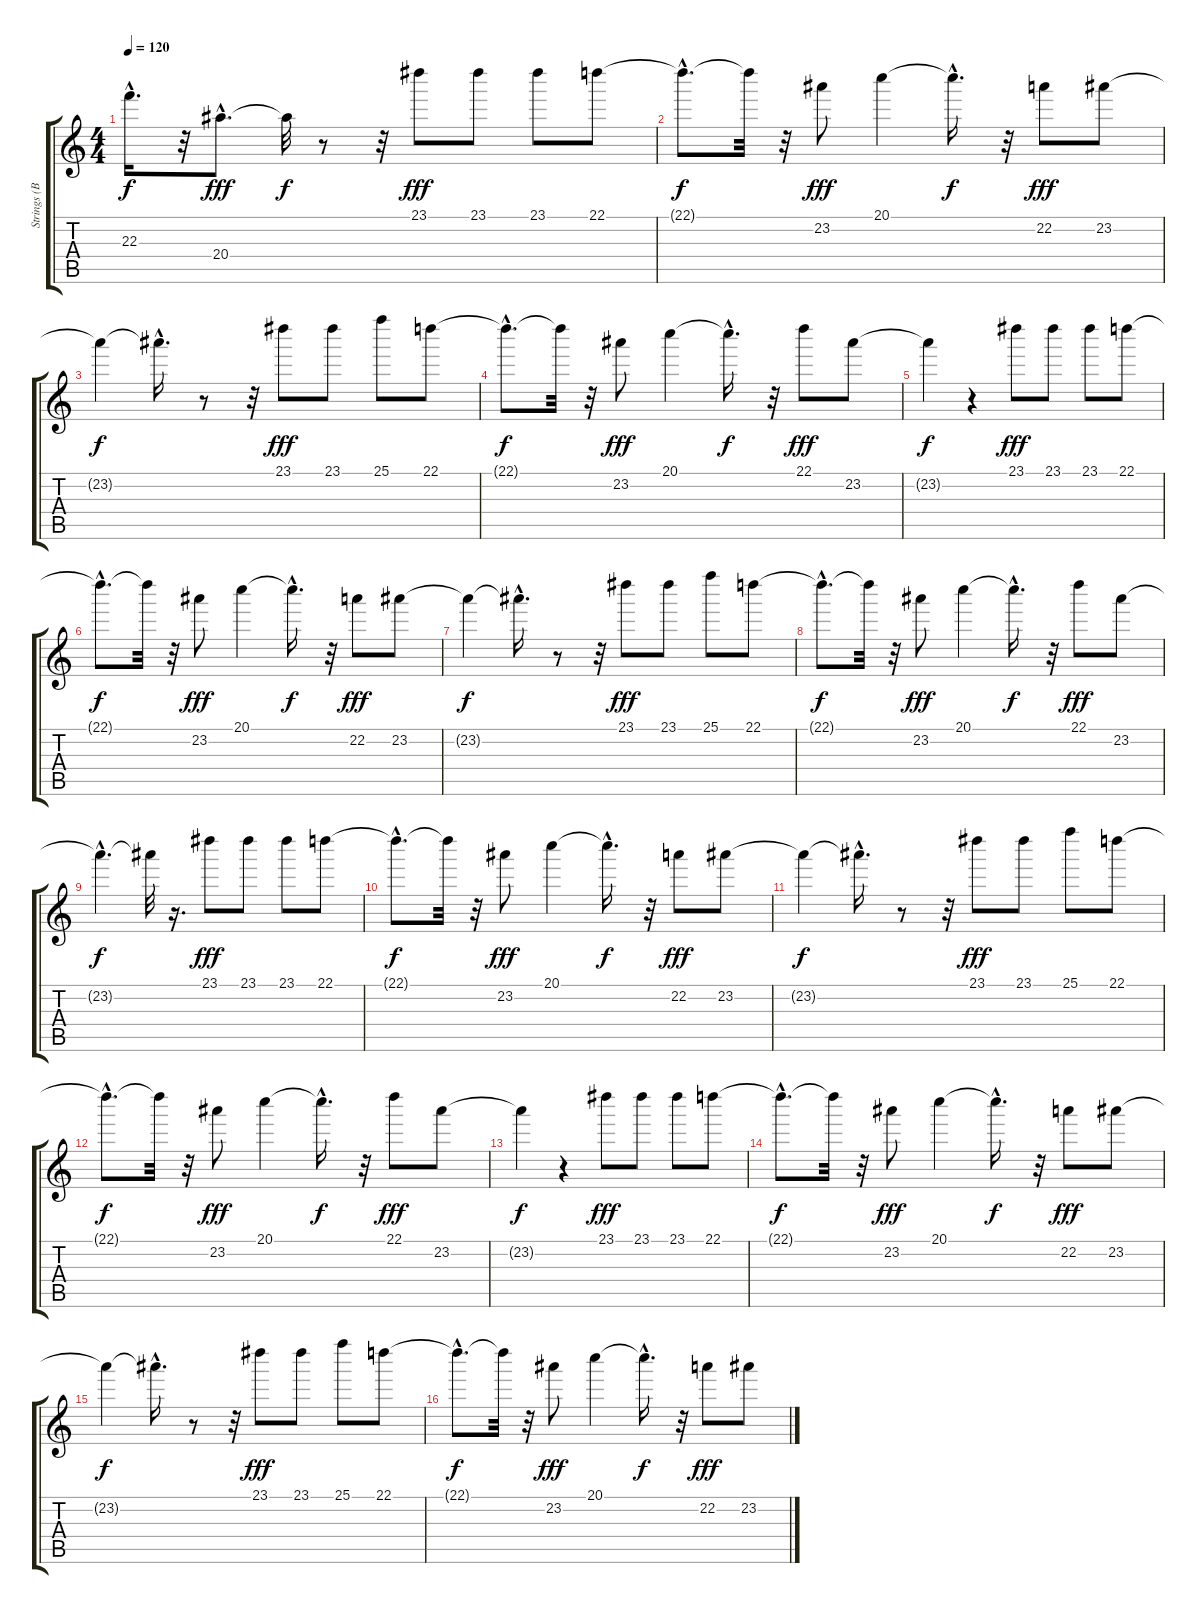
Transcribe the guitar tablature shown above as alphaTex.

\track ("Strings (BB) (none)" "Strings (B") {instrument overdrivenguitar}
\staff {score tabs}
\tuning (E4 B3 G3 D3 A2 E2) {hide}
\ts (4 4)
\tempo 120
\clef g2
\ks c
22.3{hac t}.16{d dy f} r.32 20.4{hac}.8{d dy fff} 20.4{t}.32{dy f} r.8 r.32 23.1.8{dy fff} 23.1.8 23.1.8 22.1.8 |
22.1{hac t}.8{d dy f} 22.1{t}.32 r.32 23.2.8{dy fff} 20.1.4 20.1{hac t}.16{d dy f} r.32 22.2.8{dy fff} 23.2.8 |
23.2{t}.4{dy f} 23.2{hac t}.16{d} r.8 r.32 23.1.8{dy fff} 23.1.8 25.1.8 22.1.8 |
22.1{hac t}.8{d dy f} 22.1{t}.32 r.32 23.2.8{dy fff} 20.1.4 20.1{hac t}.16{d dy f} r.32 22.1.8{dy fff} 23.2.8 |
23.2{t}.4{dy f} r.4 23.1.8{dy fff} 23.1.8 23.1.8 22.1.8 |
22.1{hac t}.8{d dy f} 22.1{t}.32 r.32 23.2.8{dy fff} 20.1.4 20.1{hac t}.16{d dy f} r.32 22.2.8{dy fff} 23.2.8 |
23.2{t}.4{dy f} 23.2{hac t}.16{d} r.8 r.32 23.1.8{dy fff} 23.1.8 25.1.8 22.1.8 |
22.1{hac t}.8{d dy f} 22.1{t}.32 r.32 23.2.8{dy fff} 20.1.4 20.1{hac t}.16{d dy f} r.32 22.1.8{dy fff} 23.2.8 |
23.2{hac t}.4{d dy f} 23.2{t}.32 r.16{d} 23.1.8{dy fff} 23.1.8 23.1.8 22.1.8 |
22.1{hac t}.8{d dy f} 22.1{t}.32 r.32 23.2.8{dy fff} 20.1.4 20.1{hac t}.16{d dy f} r.32 22.2.8{dy fff} 23.2.8 |
23.2{t}.4{dy f} 23.2{hac t}.16{d} r.8 r.32 23.1.8{dy fff} 23.1.8 25.1.8 22.1.8 |
22.1{hac t}.8{d dy f} 22.1{t}.32 r.32 23.2.8{dy fff} 20.1.4 20.1{hac t}.16{d dy f} r.32 22.1.8{dy fff} 23.2.8 |
23.2{t}.4{dy f} r.4 23.1.8{dy fff} 23.1.8 23.1.8 22.1.8 |
22.1{hac t}.8{d dy f} 22.1{t}.32 r.32 23.2.8{dy fff} 20.1.4 20.1{hac t}.16{d dy f} r.32 22.2.8{dy fff} 23.2.8 |
23.2{t}.4{dy f} 23.2{hac t}.16{d} r.8 r.32 23.1.8{dy fff} 23.1.8 25.1.8 22.1.8 |
22.1{hac t}.8{d dy f} 22.1{t}.32 r.32 23.2.8{dy fff} 20.1.4 20.1{hac t}.16{d dy f} r.32 22.2.8{dy fff} 23.2.8
